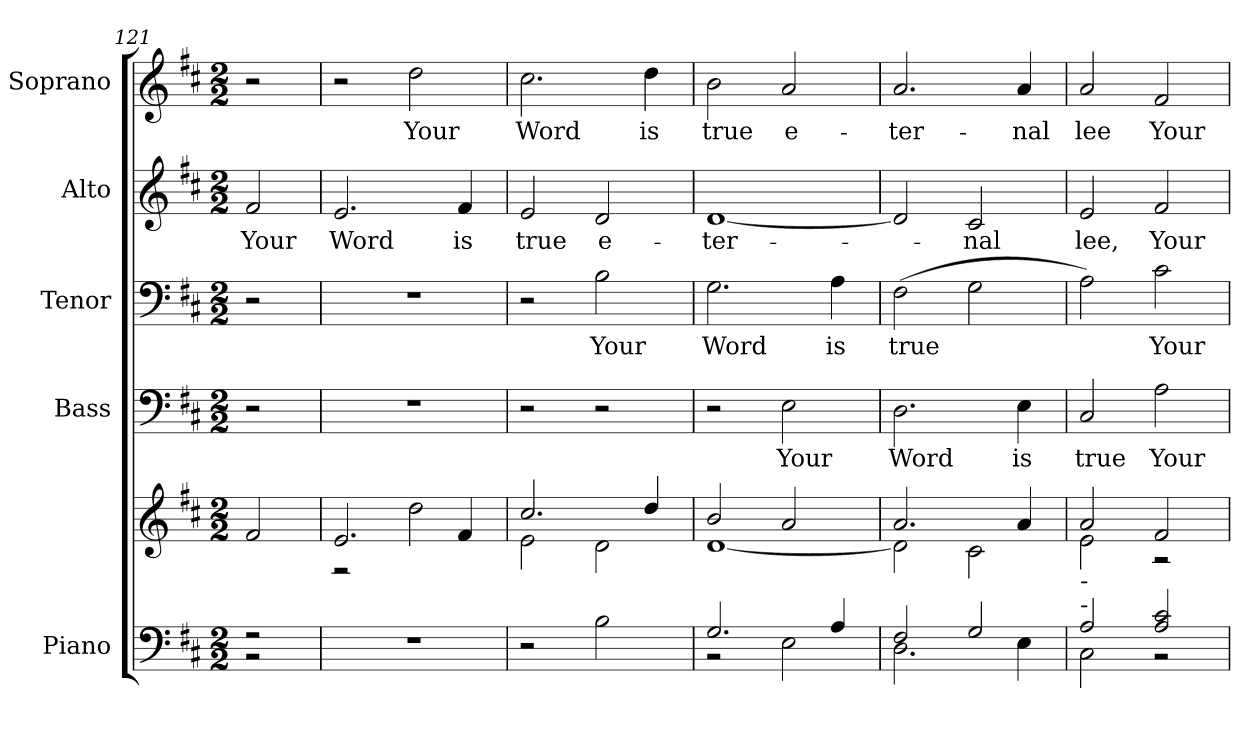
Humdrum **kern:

**kern	**kern	**kern	**text	**kern	**text	**kern	**text	**kern	**text
*part5	*part5	*part4	*part4	*part3	*part3	*part2	*part2	*part1	*part1
*staff6	*staff5	*staff4	*staff4	*staff3	*staff3	*staff2	*staff2	*staff1	*staff1
*I"Piano	*	*I"Bass	*	*I"Tenor	*	*I"Alto	*	*I"Soprano	*
*I'Pno.	*	*I'B.	*	*I'T.	*	*I'A.	*	*I'S.	*
!!LO:PB:g=z
*clefF4	*clefG2	*clefF4	*	*clefF4	*	*clefG2	*	*clefG2	*
*k[f#c#]	*k[f#c#]	*k[f#c#]	*	*k[f#c#]	*	*k[f#c#]	*	*k[f#c#]	*
*D:	*D:	*D:	*	*D:	*	*D:	*	*D:	*
*M2/2	*M2/2	*M2/2	*	*M2/2	*	*M2/2	*	*M2/2	*
=121	=121	=121	=121	=121	=121	=121	=121	=121	=121
*^	*	*	*	*	*	*	*	*	*
!	!	!	!	!	!	!	!	!LO:LY:b:color=#000000	!	!
2r	2r	2f#i/	2r	.	2r	.	2f#i/	Your	2r	.
*v	*v	*	*	*	*	*	*	*	*	*
=122	=122	=122	=122	=122	=122	=122	=122	=122	=122
*	*^	*	*	*	*	*	*	*	*
*^	*	*	*	*	*	*	*	*	*	*
!	!	!	!	!	!	!	!	!	!LO:LY:b:color=#000000	!	!
*v	*v	*	*	*	*	*	*	*	*	*	*
1r	2.ei/	2r	1r	.	1r	.	2.ei/	Word	2r	.
!	!	!	!	!	!	!	!	!	!	!LO:LY:b:color=#000000
.	.	2ddi\	.	.	.	.	.	.	2ddi\	Your
!	!	!	!	!	!	!	!	!LO:LY:b:color=#000000	!	!
.	4f#i/	.	.	.	.	.	4f#i/	is	.	.
=123	=123	=123	=123	=123	=123	=123	=123	=123	=123	=123
!	!	!	!	!	!	!	!	!LO:LY:b:color=#000000	!	!
!	!	!	!	!	!	!	!	!	!	!LO:LY:b:color=#000000
2r	2.cc#i/	2ei\	2r	.	2r	.	2ei/	true	2.cc#i\	Word
!	!	!	!	!	!	!LO:LY:b:color=#000000	!	!	!	!
!	!	!	!	!	!	!	!	!LO:LY:b:color=#000000	!	!
2Bi\	.	2di\	2r	.	2Bi\	Your	2di/	e-	.	.
!	!	!	!	!	!	!	!	!	!	!LO:LY:b:color=#000000
.	4ddi/	.	.	.	.	.	.	.	4ddi\	is
=124	=124	=124	=124	=124	=124	=124	=124	=124	=124	=124
*^	*	*	*	*	*	*	*	*	*	*
!	!	!	!	!	!	!	!LO:LY:b:color=#000000	!	!	!	!
!	!	!	!	!	!	!	!	!	!LO:LY:b:color=#000000	!	!
!	!	!	!	!	!	!	!	!	!	!	!LO:LY:b:color=#000000
2.Gi/	2r	2bi/	[<1di	2r	.	2.Gi\	Word	[<1di	-ter-	2bi\	true
!	!	!	!	!	!LO:LY:b:color=#000000	!	!	!	!	!	!
!	!	!	!	!	!	!	!	!	!	!	!LO:LY:b:color=#000000
.	2Ei\	2ai/	.	2Ei\	Your	.	.	.	.	2ai/	e-
!	!	!	!	!	!	!	!LO:LY:b:color=#000000	!	!	!	!
4Ai/	.	.	.	.	.	4Ai\	is	.	.	.	.
=125	=125	=125	=125	=125	=125	=125	=125	=125	=125	=125	=125
!	!	!	!	!	!LO:LY:b:color=#000000	!	!	!	!	!	!
!	!	!	!	!	!	!	!LO:LY:b:color=#000000	!	!	!	!
!	!	!	!	!	!	!	!	!	!	!	!LO:LY:b:color=#000000
2F#i/	2.Di\	2.ai/	2di\]	2.Di\	Word	(2F#i\	true	2di/]	.	2.ai/	-ter-
!	!	!	!	!	!	!	!	!	!LO:LY:b:color=#000000	!	!
2Gi/	.	.	2c#i\	.	.	2Gi\	.	2c#i/	-nal	.	.
!	!	!	!	!	!LO:LY:b:color=#000000	!	!	!	!	!	!
!	!	!	!	!	!	!	!	!	!	!	!LO:LY:b:color=#000000
.	4Ei\	4ai/	.	4Ei\	is	.	.	.	.	4ai/	-nal
=126	=126	=126	=126	=126	=126	=126	=126	=126	=126	=126	=126
!	!	!	!	!	!LO:LY:b:color=#000000	!	!	!	!	!	!
!	!	!	!	!	!	!	!	!	!LO:LY:b:color=#000000	!	!
!	!	!LO:TX:b:t=-	!	!	!	!	!	!	!	!	!
!LO:TX:a:t=-	!	!	!	!	!	!	!	!	!	!	!
!	!	!	!	!	!	!	!	!	!	!	!LO:LY:b:color=#000000
2Ai/	2C#i\	2ai/	2ei\	2C#i/	true	2Ai\)	.	2ei/	lee,	2ai/	lee
!	!	!	!	!	!LO:LY:b:color=#000000	!	!	!	!	!	!
!	!	!	!	!	!	!	!LO:LY:b:color=#000000	!	!	!	!
!	!	!	!	!	!	!	!	!	!LO:LY:b:color=#000000	!	!
!	!	!	!	!	!	!	!	!	!	!	!LO:LY:b:color=#000000
2Ai/ 2c#i	2r	2f#i/	2r	2Ai\	Your	2c#i\	Your	2f#i/	Your	2f#i/	Your
*v	*v	*	*	*	*	*	*	*	*	*	*
*	*v	*v	*	*	*	*	*	*	*	*
=	=	=	=	=	=	=	=	=	=
*-	*-	*-	*-	*-	*-	*-	*-	*-	*-
